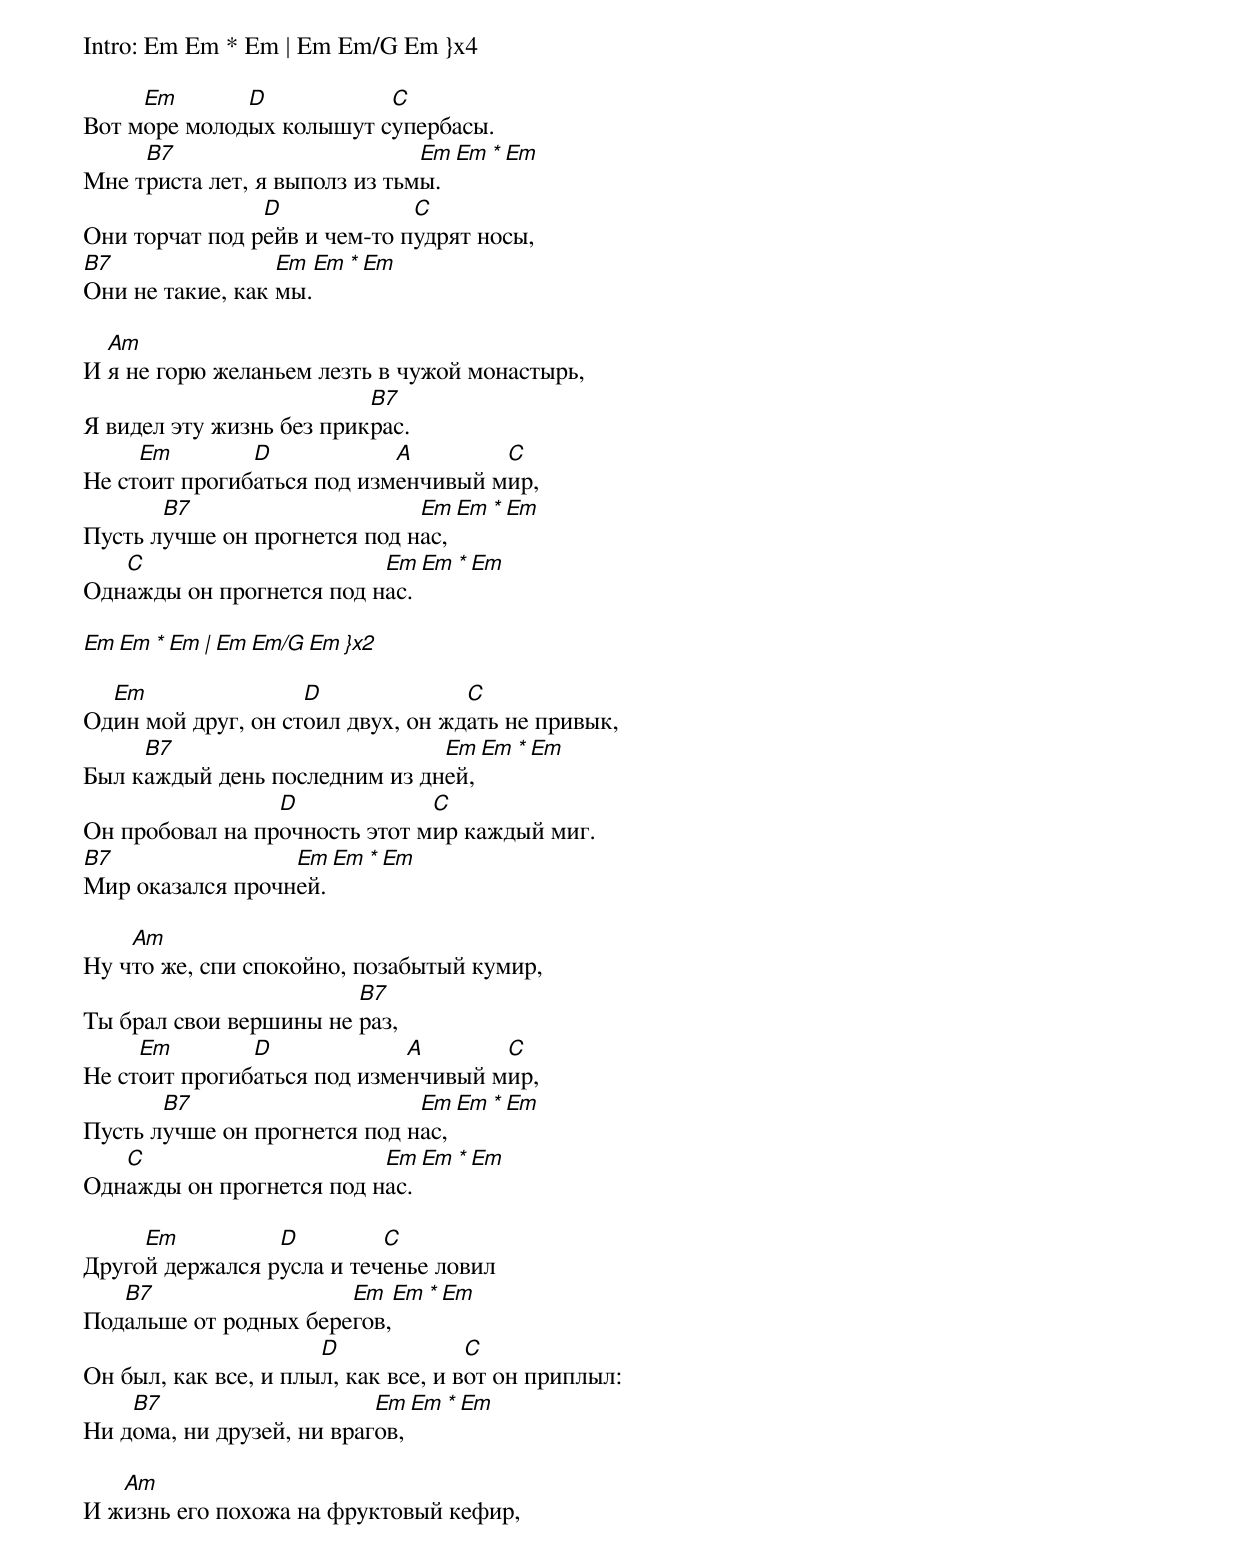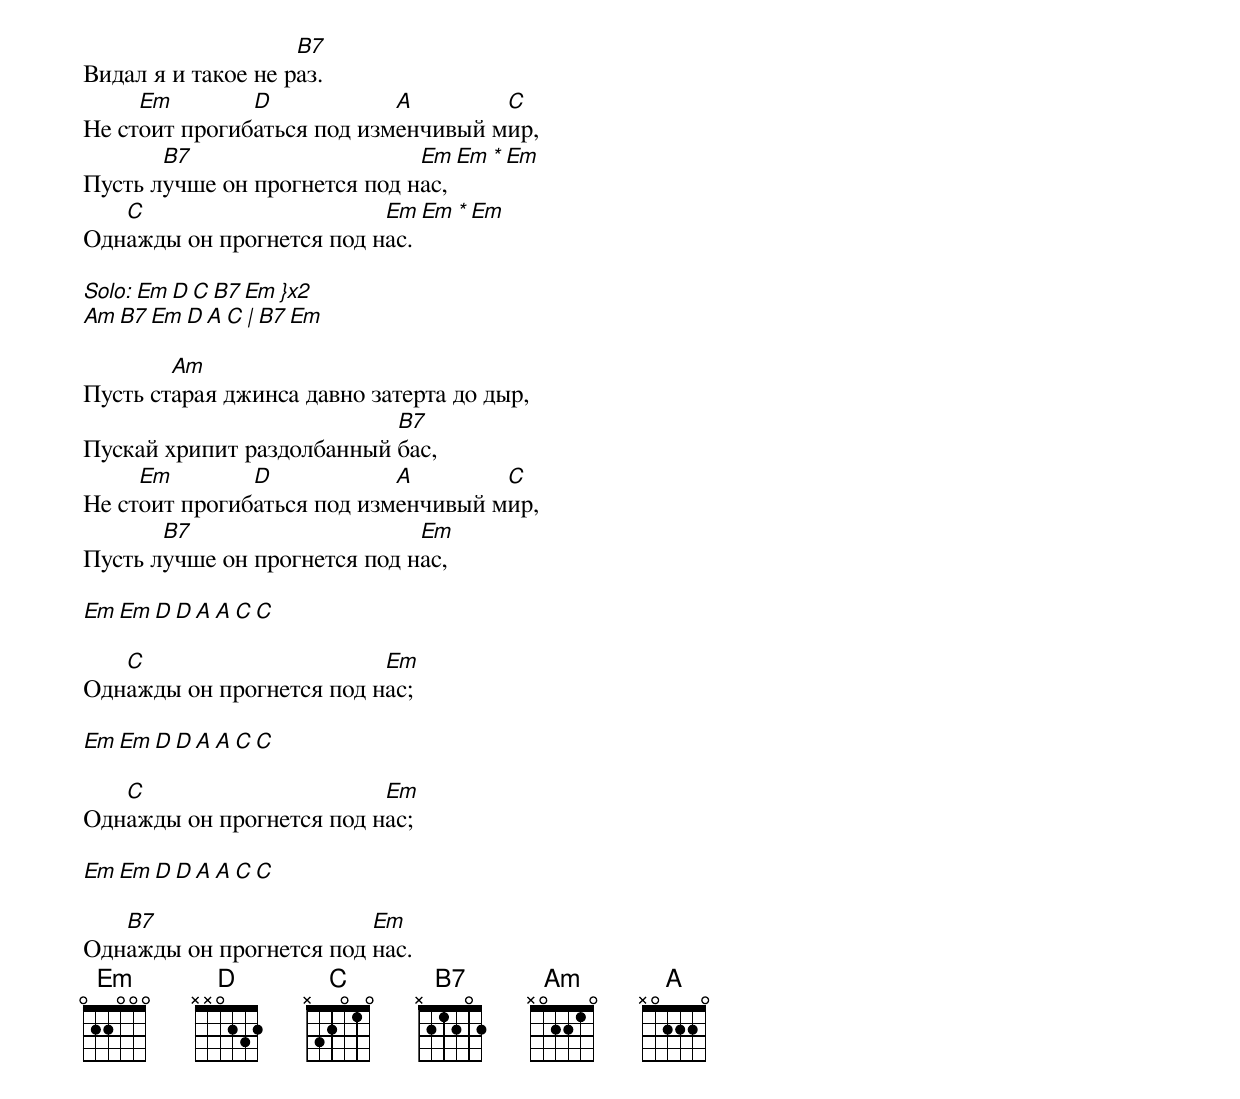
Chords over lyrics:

Intro: Em Em * Em | Em Em/G Em }x4

     Em       D           C
Вот море молодых колышут супербасы.
     B7                        Em  Em * Em
Мне триста лет, я выполз из тьмы.
                D             C
Они торчат под рейв и чем-то пудрят носы,
B7                Em Em * Em
Они не такие, как мы.

  Am
И я не горю желаньем лезть в чужой монастырь,
                          B7
Я видел эту жизнь без прикрас.
     Em        D            A        C
Не стоит прогибаться под изменчивый мир,
       B7                     Em Em * Em
Пусть лучше он прогнется под нас,
   C                      Em Em * Em
Однажды он прогнется под нас.

Em Em * Em | Em Em/G Em	}x2

  Em                D              C
Один мой друг, он стоил двух, он ждать не привык,
     B7                        Em  Em * Em
Был каждый день последним из дней,
                 D             C
Он пробовал на прочность этот мир каждый миг.
B7                Em Em * Em
Мир оказался прочней.

    Am
Ну что же, спи спокойно, позабытый кумир,
                        B7
Ты брал свои вершины не раз,
     Em        D             A       C
Не стоит прогибаться под изменчивый мир,
       B7                     Em Em * Em
Пусть лучше он прогнется под нас,
   C                      Em Em * Em
Однажды он прогнется под нас.

     Em          D         C
Другой держался русла и теченье ловил
   B7                  Em  Em * Em
Подальше от родных берегов,
                      D              C
Он был, как все, и плыл, как все, и вот он приплыл:
    B7                     Em Em * Em
Ни дома, ни друзей, ни врагов,

   Am
И жизнь его похожа на фруктовый кефир,
                    B7
Видал я и такое не раз.
     Em        D            A        C
Не стоит прогибаться под изменчивый мир,
       B7                     Em Em * Em
Пусть лучше он прогнется под нас,
   C                      Em Em * Em
Однажды он прогнется под нас.

Solo: Em D C B7 Em }x2
      Am B7 Em D A C | B7 Em

        Am
Пусть старая джинса давно затерта до дыр,
                           B7
Пускай хрипит раздолбанный бас,
     Em        D            A        C
Не стоит прогибаться под изменчивый мир,
       B7                     Em
Пусть лучше он прогнется под нас,

Em Em D D A A C C

   C                      Em
Однажды он прогнется под нас;

Em Em D D A A C C

   C                      Em
Однажды он прогнется под нас;

Em Em D D A A C C

   B7                    Em
Однажды он прогнется под нас.
